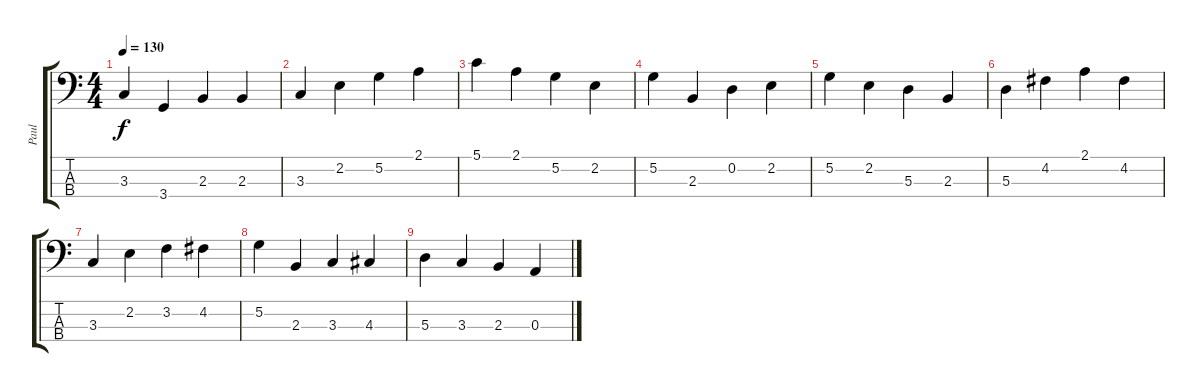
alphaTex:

\track ("Paul" "Paul") {instrument electricbassfinger}
\staff {score tabs}
\tuning (G2 D2 A1 E1) {hide}
\ts (4 4)
\tempo 130
\clef f4
\ks c
3.3.4{dy f} 3.4.4 2.3.4 2.3.4 |
3.3.4 2.2.4 5.2.4 2.1.4 |
5.1.4 2.1.4 5.2.4 2.2.4 |
5.2.4 2.3.4 0.2.4 2.2.4 |
5.2.4{volume 13} 2.2.4{volume 12} 5.3.4{volume 12} 2.3.4{volume 11} |
5.3.4{volume 10} 4.2.4{volume 10} 2.1.4{volume 9} 4.2.4{volume 9} |
3.3.4{volume 8} 2.2.4{volume 7} 3.2.4{volume 7} 4.2.4{volume 6} |
5.2.4{volume 5} 2.3.4{volume 5} 3.3.4{volume 4} 4.3.4{volume 3} |
5.3.4{volume 3} 3.3.4{volume 2} 2.3.4{volume 1} 0.3.4{volume 1}
